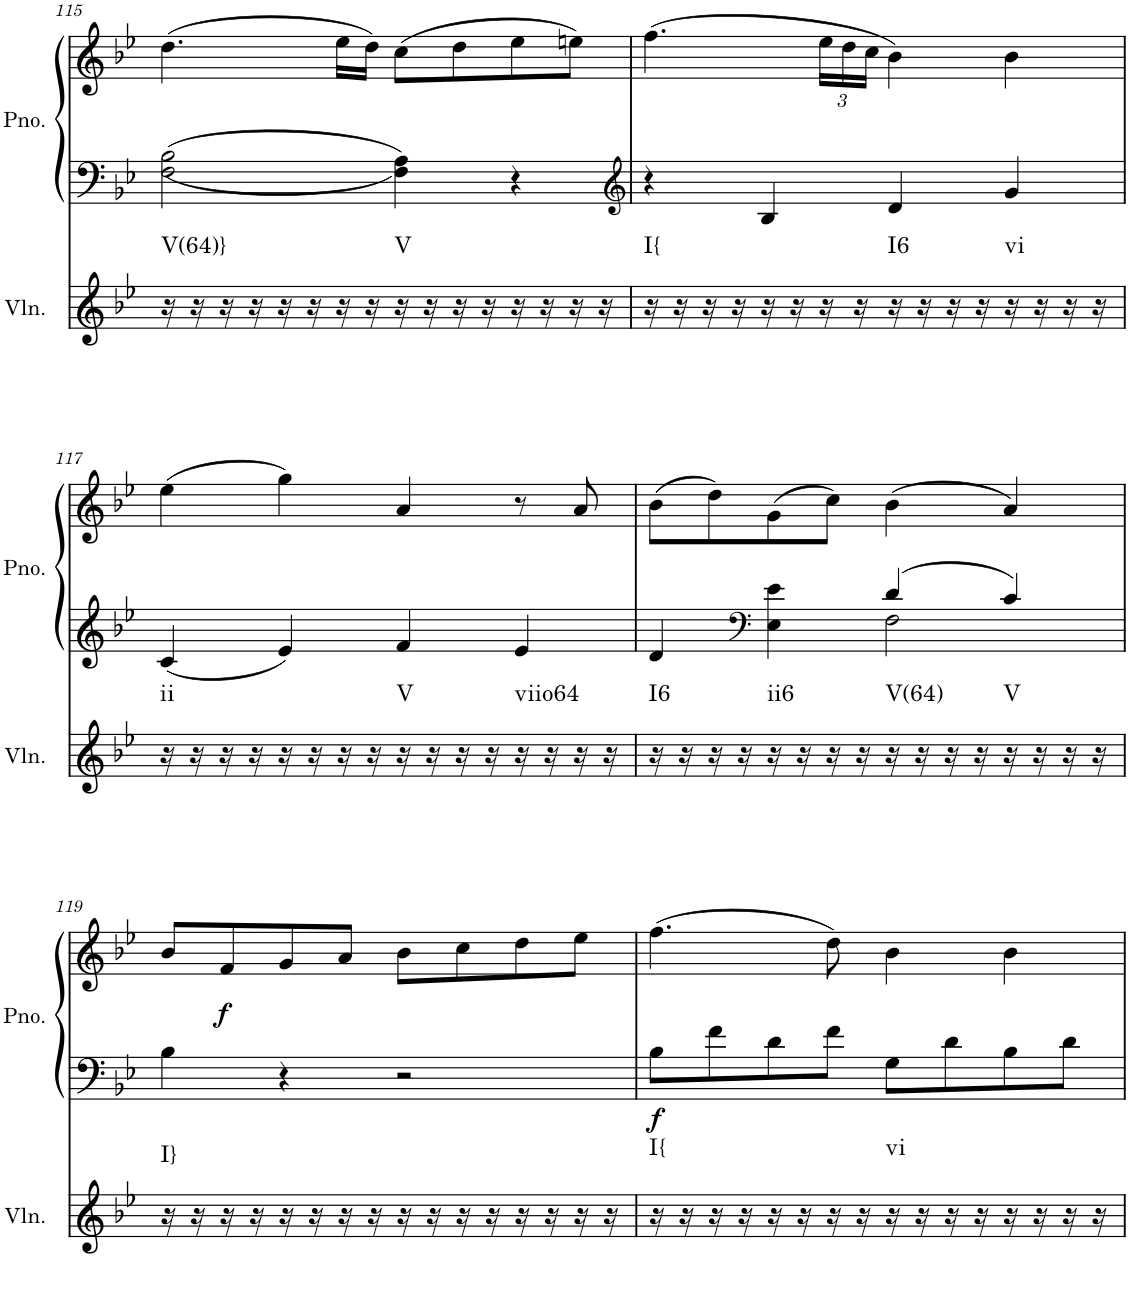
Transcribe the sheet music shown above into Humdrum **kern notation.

**kern	**harte	**kern	**kern	**dynam
*part2	*part2	*part1	*part1	*part1
*staff3	*	*staff2	*staff1	*staff1/2
*I"Violin	*	*I"Piano, Piano right	*	*
*I'Vln.	*	*I'Pno.	*	*
!!LO:PB:g=z
*clefG2	*	*clefF4	*clefG2	*
*k[b-e-]	*	*k[b-e-]	*k[b-e-]	*
*M2/2	*	*M2/2	*M2/2	*
*met(c|)	*	*met(c|)	*met(c|)	*
=115	=115	=115	=115	=115
!	!LO:H:kt=V(64)}	!	!	!
16r	N	2F\ 2B-\	(4.dd\	.
16r	.	.	.	.
16r	.	.	.	.
16r	.	.	.	.
16r	.	.	.	.
16r	.	.	.	.
16r	.	.	16ee-\LL	.
16r	.	.	16dd\JJ)	.
!	!LO:H:kt=V	!	!	!
16r	N	4F\ 4A\	(8cc\L	.
16r	.	.	.	.
16r	.	.	8dd\	.
16r	.	.	.	.
16r	.	4r	8ee-\	.
16r	.	.	.	.
16r	.	.	8een\J)	.
16r	.	.	.	.
=116	=116	=116	=116	=116
*	*	*clefG2	*	*
!	!LO:H:kt=I{	!	!	!
16r	N	4r	(4.ff\	.
16r	.	.	.	.
16r	.	.	.	.
16r	.	.	.	.
16r	.	4B-/	.	.
16r	.	.	.	.
*	*	*	*Xbrackettup	*
16r	.	.	24ee-\LL	.
.	.	.	24dd\	.
16r	.	.	.	.
.	.	.	24cc\JJ	.
!	!LO:H:kt=I6	!	!	!
16r	N	4d/	4b-\)	.
16r	.	.	.	.
16r	.	.	.	.
16r	.	.	.	.
!	!LO:H:kt=vi	!	!	!
16r	N	4g/	4b-\	.
16r	.	.	.	.
16r	.	.	.	.
16r	.	.	.	.
!!LO:LB:g=z
=117	=117	=117	=117	=117
!	!LO:H:kt=ii	!	!	!
16r	N	4c/	(4ee-\	.
16r	.	.	.	.
16r	.	.	.	.
16r	.	.	.	.
16r	.	4e-/	4gg\)	.
16r	.	.	.	.
16r	.	.	.	.
16r	.	.	.	.
!	!LO:H:kt=V	!	!	!
16r	N	4f/	4a/	.
16r	.	.	.	.
16r	.	.	.	.
16r	.	.	.	.
!	!LO:H:kt=viio64	!	!	!
16r	N	4e-/	8r	.
16r	.	.	.	.
16r	.	.	8a/	.
16r	.	.	.	.
=118	=118	=118	=118	=118
*	*	*^	*	*
!	!LO:H:kt=I6	!	!	!	!
16r	N	4d/	2ryy	(8b-\L	.
16r	.	.	.	.	.
16r	.	.	.	8dd\)	.
16r	.	.	.	.	.
*	*	*clefF4	*	*	*
!	!LO:H:kt=ii6	!	!	!	!
16r	N	4E-\ 4e-\	.	(8g\	.
16r	.	.	.	.	.
16r	.	.	.	8cc\J)	.
16r	.	.	.	.	.
!	!LO:H:kt=V(64)	!	!	!	!
16r	N	4d/	2F\	(4b-\	.
16r	.	.	.	.	.
16r	.	.	.	.	.
16r	.	.	.	.	.
!	!LO:H:kt=V	!	!	!	!
16r	N	4c/	.	4a/)	.
16r	.	.	.	.	.
16r	.	.	.	.	.
16r	.	.	.	.	.
*	*	*v	*v	*	*
!!LO:LB:g=z
=119	=119	=119	=119	=119
!	!LO:H:kt=I}	!	!	!
16r	N	4B-\	8b-/L	.
16r	.	.	.	.
!	!	!	!	!LO:DY:b
16r	.	.	8f/	f
16r	.	.	.	.
16r	.	4r	8g/	.
16r	.	.	.	.
16r	.	.	8a/J	.
16r	.	.	.	.
16r	.	2r	8b-\L	.
16r	.	.	.	.
16r	.	.	8cc\	.
16r	.	.	.	.
16r	.	.	8dd\	.
16r	.	.	.	.
16r	.	.	8ee-\J	.
16r	.	.	.	.
=120	=120	=120	=120	=120
!	!LO:H:kt=I{	!	!	!LO:DY:b=2
16r	N	8B-\L	(4.ff\	f
16r	.	.	.	.
16r	.	8f\	.	.
16r	.	.	.	.
16r	.	8d\	.	.
16r	.	.	.	.
16r	.	8f\J	8dd\)	.
16r	.	.	.	.
!	!LO:H:kt=vi	!	!	!
16r	N	8G\L	4b-\	.
16r	.	.	.	.
16r	.	8d\	.	.
16r	.	.	.	.
16r	.	8B-\	4b-\	.
16r	.	.	.	.
16r	.	8d\J	.	.
16r	.	.	.	.
=	=	=	=	=
*-	*-	*-	*-	*-
